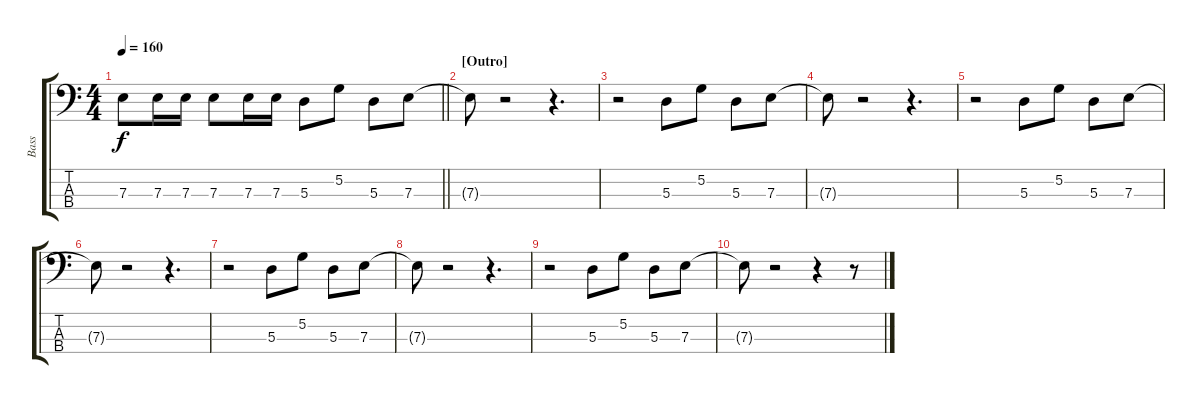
\track ("Bass" "Bass") {instrument electricbasspick}
\staff {score tabs}
\tuning (G2 D2 A1 E1) {hide}
\ts (4 4)
\tempo 160
\clef f4
\barLineRight lightlight
\ks c
7.3.8{dy f} 7.3.16 7.3.16 7.3.8 7.3.16 7.3.16 5.3.8 5.2.8 5.3.8 7.3.8 |
\section ("" "[Outro]")
7.3{t}.8 r.2 r.4{d} |
r.2 5.3.8 5.2.8 5.3.8 7.3.8 |
7.3{t}.8 r.2 r.4{d} |
r.2 5.3.8 5.2.8 5.3.8 7.3.8 |
7.3{t}.8 r.2 r.4{d} |
r.2 5.3.8 5.2.8 5.3.8 7.3.8 |
7.3{t}.8 r.2 r.4{d} |
r.2 5.3.8 5.2.8 5.3.8 7.3.8 |
7.3{t}.8 r.2 r.4 r.8
